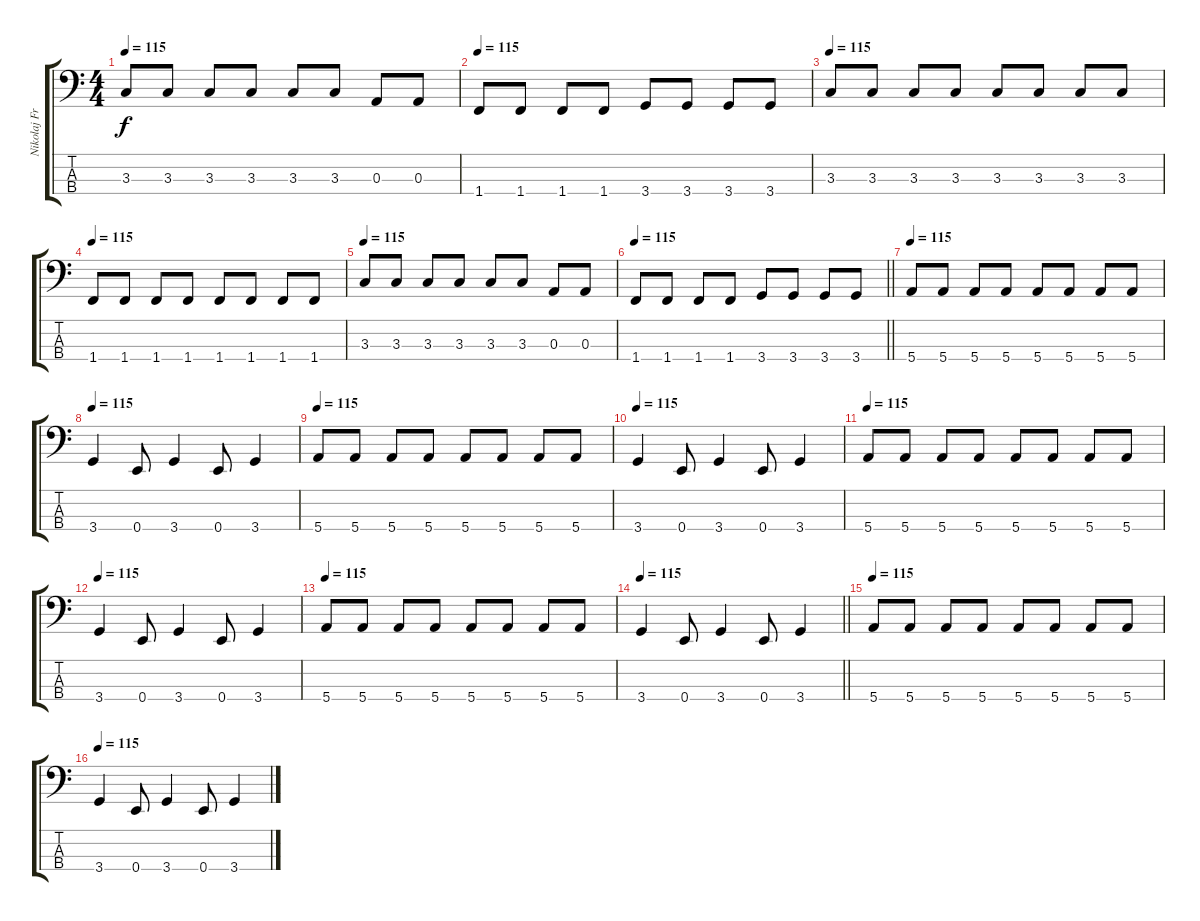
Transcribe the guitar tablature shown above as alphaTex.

\track ("Nikolaj Fraiture (Lucio)" "Nikolaj Fr") {instrument electricbassfinger}
\staff {score tabs}
\tuning (G2 D2 A1 E1) {hide}
\ts (4 4)
\tempo 115
\clef f4
\ks c
3.3.8{dy f} 3.3.8 3.3.8 3.3.8 3.3.8 3.3.8 0.3.8 0.3.8 |
\tempo 115
1.4.8 1.4.8 1.4.8 1.4.8 3.4.8 3.4.8 3.4.8 3.4.8 |
\tempo 115
3.3.8 3.3.8 3.3.8 3.3.8 3.3.8 3.3.8 3.3.8 3.3.8 |
\tempo 115
1.4.8 1.4.8 1.4.8 1.4.8 1.4.8 1.4.8 1.4.8 1.4.8 |
\tempo 115
3.3.8 3.3.8 3.3.8 3.3.8 3.3.8 3.3.8 0.3.8 0.3.8 |
\tempo 115
\barLineRight lightlight
1.4.8 1.4.8 1.4.8 1.4.8 3.4.8 3.4.8 3.4.8 3.4.8 |
\tempo 115
5.4.8 5.4.8 5.4.8 5.4.8 5.4.8 5.4.8 5.4.8 5.4.8 |
\tempo 115
3.4.4 0.4.8 3.4.4 0.4.8 3.4.4 |
\tempo 115
5.4.8 5.4.8 5.4.8 5.4.8 5.4.8 5.4.8 5.4.8 5.4.8 |
\tempo 115
3.4.4 0.4.8 3.4.4 0.4.8 3.4.4 |
\tempo 115
5.4.8 5.4.8 5.4.8 5.4.8 5.4.8 5.4.8 5.4.8 5.4.8 |
\tempo 115
3.4.4 0.4.8 3.4.4 0.4.8 3.4.4 |
\tempo 115
5.4.8 5.4.8 5.4.8 5.4.8 5.4.8 5.4.8 5.4.8 5.4.8 |
\tempo 115
\barLineRight lightlight
3.4.4 0.4.8 3.4.4 0.4.8 3.4.4 |
\tempo 115
5.4.8 5.4.8 5.4.8 5.4.8 5.4.8 5.4.8 5.4.8 5.4.8 |
\tempo 115
3.4.4 0.4.8 3.4.4 0.4.8 3.4.4
